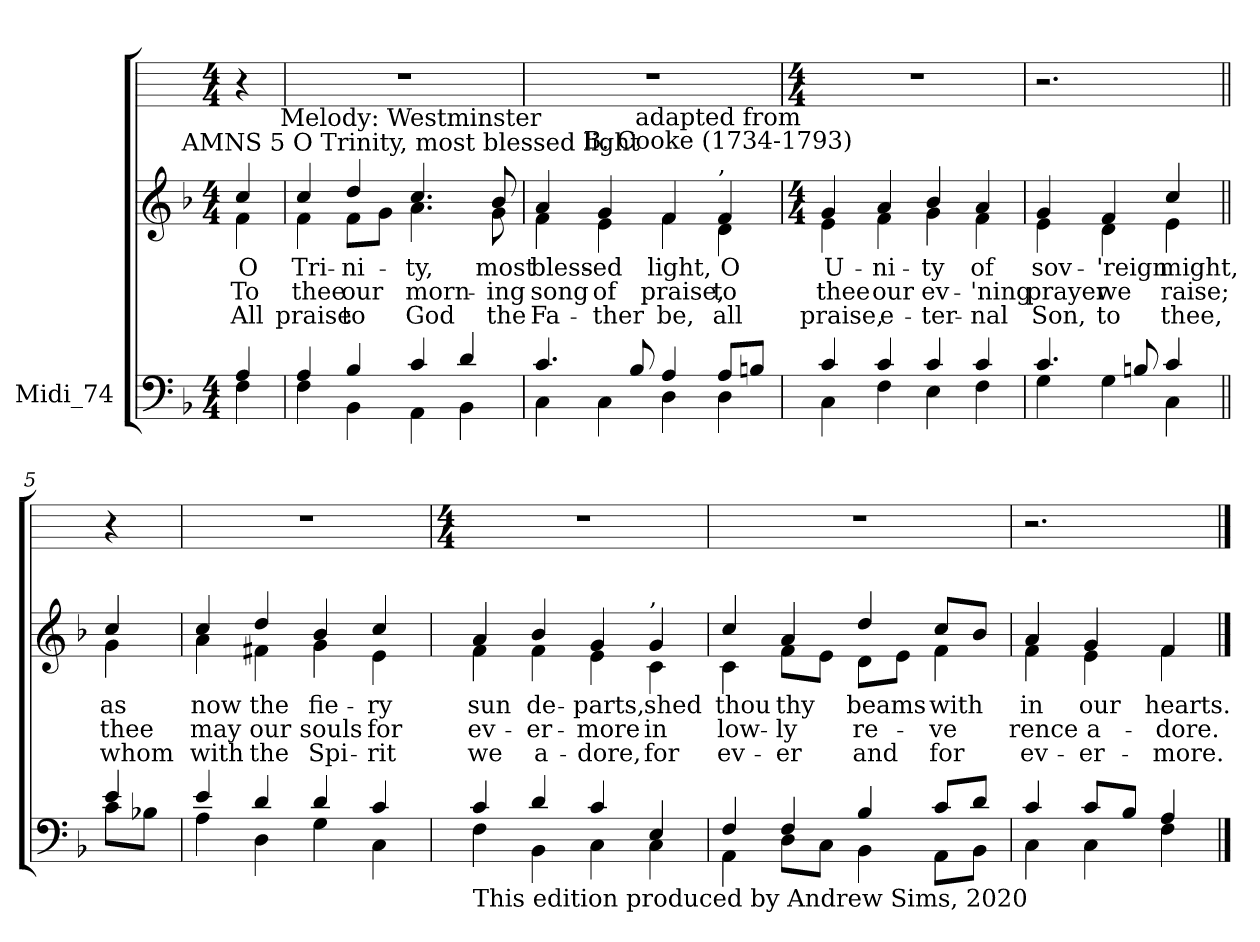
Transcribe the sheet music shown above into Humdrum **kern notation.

**kern	**kern	**text	**text	**text	**kern
*part3	*part2	*part2	*part2	*part2	*part1
*staff3	*staff2	*staff2	*staff2	*staff2	*staff1
*I"Midi_74	*	*	*	*	*
*clefF4	*clefG2	*	*	*	*
*k[b-]	*k[b-]	*	*	*	*
*F:	*F:	*	*	*	*
*M4/4	*M4/4	*	*	*	*M4/4
=	=	=	=	=	=
*^	*	*	*	*	*
!	!	!LO:TX:a:cj:t=St. Ambrose (c. 340-397)\ntr. J. M. Neale (1818-1866)	!	!	!	!
!	!	!	!LO:LY:b	!LO:LY:b	!LO:LY:b	!
*	*	*^	*	*	*	*
4A/	4F\	4cc/	4f\	O	To	All	4r
=1	=1	=1	=1	=1	=1	=1	=1
!	!	!	!	!LO:LY:b	!LO:LY:b	!LO:LY:b	!
4A/	4F\	4cc/	4f\	Tri-	-thee	praise	1r
!	!	!	!	!LO:LY:b	!LO:LY:b	!LO:LY:b	!
4B-/	4BB-\	4dd/	8f\L	ni-	-our	to	.
.	.	.	8g\J	.	.	.	.
!	!	!LO:TX:a:cj:t=AMNS 5 O Trinity, most blessed light	!	!	!	!	!
!	!	!LO:TX:a:cj:t=Melody&colon; Westminster	!	!	!	!	!
!	!	!	!	!LO:LY:b	!LO:LY:b	!LO:LY:b	!
4c/	4AA\	4.cc/	4.a\	ty,	morn-	-God	.
4d/	4BB-\	.	.	.	.	.	.
!	!	!	!	!LO:LY:b	!LO:LY:b	!LO:LY:b	!
.	.	8b-/	8g\	most	ing	the	.
=2	=2	=2	=2	=2	=2	=2	=2
!	!	!	!	!LO:LY:b	!LO:LY:b	!LO:LY:b	!
4.c/	4C\	4a/	4f\	bless-	-song	Fa-	1r
!	!	!	!	!LO:LY:b	!LO:LY:b	!LO:LY:b	!
.	4C\	4g/	4e\	-ed	of	ther	.
8B-/	.	.	.	.	.	.	.
!	!	!	!	!LO:LY:b	!LO:LY:b	!LO:LY:b	!
4A/	4D\	4f/	4f\	light,	praise,	be,	.
!	!	!LO:TX:a:t=,	!	!	!	!	!
!	!	!LO:TX:a:cj:t=adapted from\nB. Cooke (1734-1793)	!	!	!	!	!
!	!	!	!	!LO:LY:b	!LO:LY:b	!LO:LY:b	!
8A/L	4D\	4f/	4d\	O	to	all	.
8Bn/J	.	.	.	.	.	.	.
!!LO:LB:g=z
=3	=3	=3	=3	=3	=3	=3	=3
*	*	*M4/4	*	*	*	*	*M4/4
!	!	!	!	!LO:LY:b	!LO:LY:b	!LO:LY:b	!
4c/	4C\	4g/	4e\	U-	-thee	praise,	1r
!	!	!	!	!LO:LY:b	!LO:LY:b	!LO:LY:b	!
4c/	4F\	4a/	4f\	ni-	-our	e-	.
!	!	!	!	!LO:LY:b	!LO:LY:b	!LO:LY:b	!
4c/	4E\	4b-/	4g\	-ty	ev-	-ter-	.
!	!	!	!	!LO:LY:b	!LO:LY:b	!LO:LY:b	!
4c/	4F\	4a/	4f\	-of	'ning	nal	.
=4	=4	=4	=4	=4	=4	=4	=4
!	!	!	!	!LO:LY:b	!LO:LY:b	!LO:LY:b	!
4.c/	4G\	4g/	4e\	sov-	-prayer	Son,	2.r
!	!	!	!	!LO:LY:b	!LO:LY:b	!LO:LY:b	!
.	4G\	4f/	4d\	'reign	we	to	.
8Bn/	.	.	.	.	.	.	.
!	!	!	!	!LO:LY:b	!LO:LY:b	!LO:LY:b	!
4c/	4C\	4cc/	4e\	might,	raise;	thee,	.
=5||	=5||	=5||	=5||	=5||	=5||	=5||	=5||
!	!	!	!	!LO:LY:b	!LO:LY:b	!LO:LY:b	!
4e/	8c\L	4cc/	4g\	as	thee	whom	4r
.	8B-X\J	.	.	.	.	.	.
=6	=6	=6	=6	=6	=6	=6	=6
!	!	!	!	!LO:LY:b	!LO:LY:b	!LO:LY:b	!
4e/	4A\	4cc/	4a\	now	may	with	1r
!	!	!	!	!LO:LY:b	!LO:LY:b	!LO:LY:b	!
4d/	4D\	4dd/	4f#X\	the	our	the	.
!	!	!	!	!LO:LY:b	!LO:LY:b	!LO:LY:b	!
4d/	4G\	4b-/	4g\	fie-	-souls	Spi-	.
!	!	!	!	!LO:LY:b	!LO:LY:b	!LO:LY:b	!
4c/	4C\	4cc/	4e\	-ry	for	rit	.
!!LO:LB:g=z
=7	=7	=7	=7	=7	=7	=7	=7
*	*	*	*	*	*	*	*M4/4
!LO:TX:b:t=This edition produced by Andrew Sims, 2020	!	!	!	!	!	!	!
!	!	!	!	!LO:LY:b	!LO:LY:b	!LO:LY:b	!
4c/	4F\	4a/	4f\	sun	ev-	-we	1r
!	!	!	!	!LO:LY:b	!LO:LY:b	!LO:LY:b	!
4d/	4BB-\	4b-/	4f\	de-	-er-	-a-	.
!	!	!	!	!LO:LY:b	!LO:LY:b	!LO:LY:b	!
4c/	4C\	4g/	4e\	-parts,	more	dore,	.
!	!	!LO:TX:a:t=,	!	!	!	!	!
!	!	!	!	!LO:LY:b	!LO:LY:b	!LO:LY:b	!
4E/	4C\	4g/	4c\	shed	in	for	.
=8	=8	=8	=8	=8	=8	=8	=8
!	!	!	!	!LO:LY:b	!LO:LY:b	!LO:LY:b	!
4F/	4AA\	4cc/	4c\	thou	low-	-ev-	1r
!	!	!	!	!LO:LY:b	!LO:LY:b	!LO:LY:b	!
4F/	8D\L	4a/	8f\L	-thy	ly	er	.
.	8C\J	.	8e\J	.	.	.	.
!	!	!	!	!LO:LY:b	!LO:LY:b	!LO:LY:b	!
4B-/	4BB-\	4dd/	8d\L	beams	re-	-and	.
.	.	.	8e\J	.	.	.	.
!	!	!	!	!LO:LY:b	!LO:LY:b	!LO:LY:b	!
8c/L	8AA\L	8cc/L	4f\	with	ve	for	.
8d/J	8BB-\J	8b-/J	.	.	.	.	.
=9	=9	=9	=9	=9	=9	=9	=9
!	!	!	!	!LO:LY:b	!LO:LY:b	!LO:LY:b	!
4c/	4C\	4a/	4f\	in	rence	ev-	2.r
!	!	!	!	!LO:LY:b	!LO:LY:b	!LO:LY:b	!
8c/L	4C\	4g/	4e\	-our	a-	-er-	.
8B-/J	.	.	.	.	.	.	.
!	!	!	!	!LO:LY:b	!LO:LY:b	!LO:LY:b	!
4A/	4F\	4f/	4f\	-hearts.	dore.	more.	.
*v	*v	*	*	*	*	*	*
*	*v	*v	*	*	*	*
==	==	==	==	==	==
*-	*-	*-	*-	*-	*-
